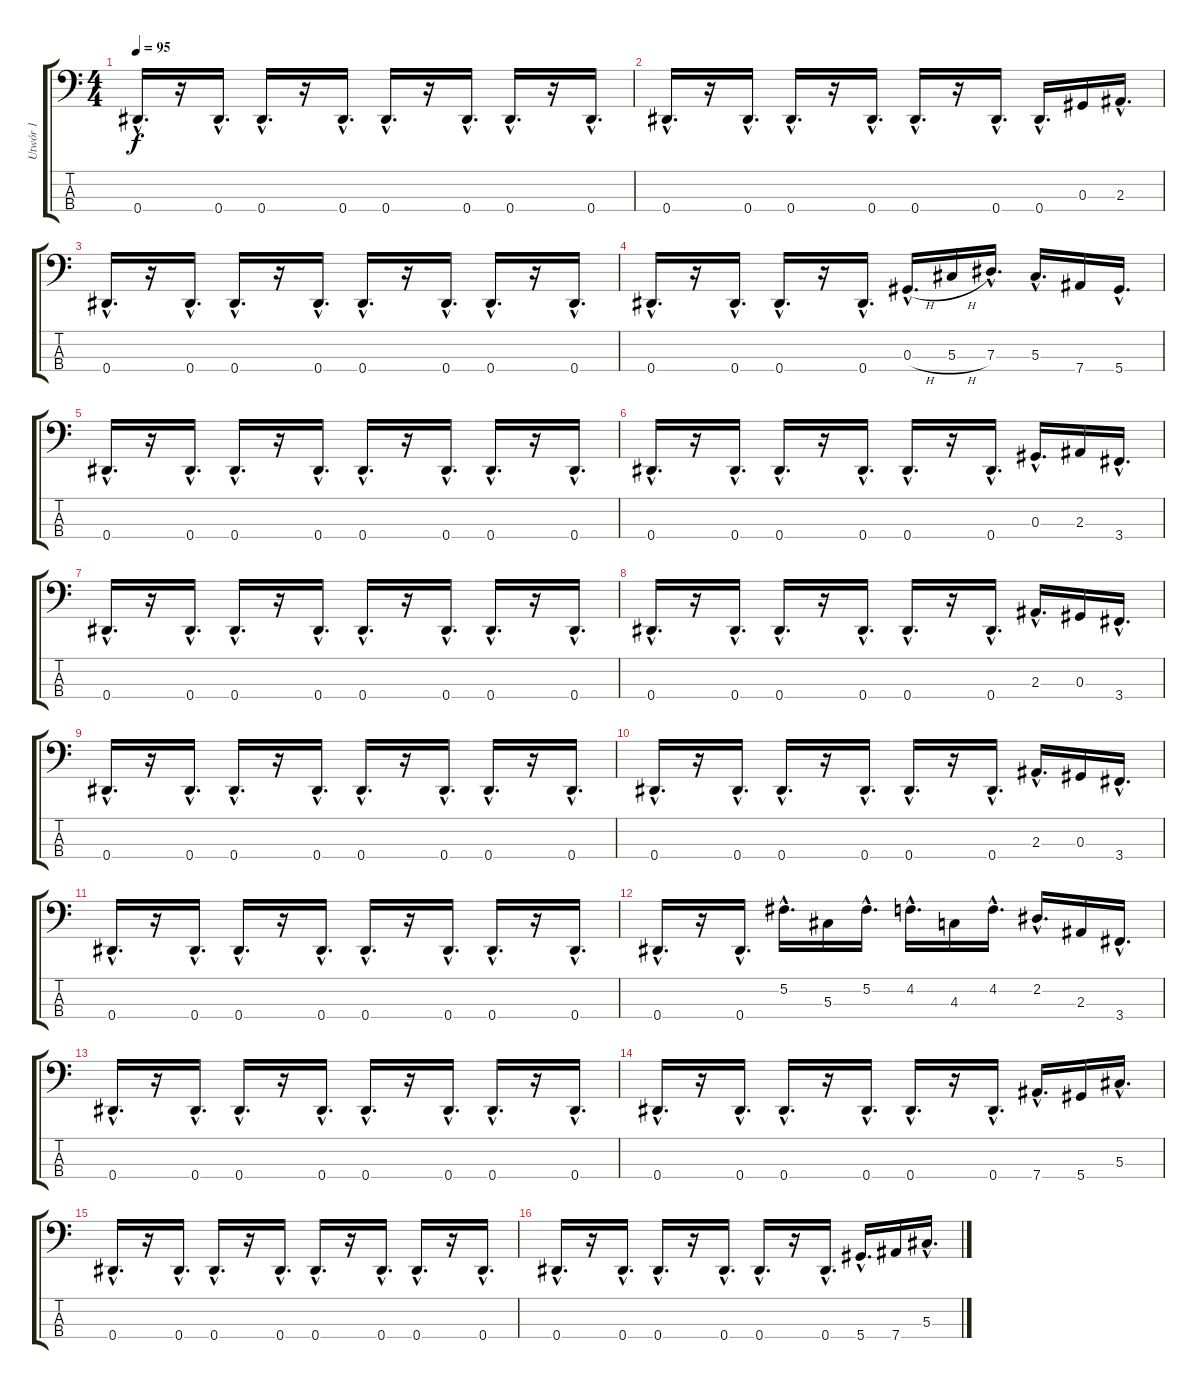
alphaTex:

\track ("Utwór 1" "Utwór 1") {instrument electricbassfinger}
\staff {score tabs}
\tuning (Gb2 Db2 Ab1 Eb1) {hide}
\ts (4 4)
\tempo 95
\clef f4
\ks c
0.4{hac}.16{d dy f} r.16 0.4{hac}.16{d} 0.4{hac}.16{d} r.16 0.4{hac}.16{d} 0.4{hac}.16{d} r.16 0.4{hac}.16{d} 0.4{hac}.16{d} r.16 0.4{hac}.16{d} |
0.4{hac}.16{d} r.16 0.4{hac}.16{d} 0.4{hac}.16{d} r.16 0.4{hac}.16{d} 0.4{hac}.16{d} r.16 0.4{hac}.16{d} 0.4{hac}.16{d} 0.3.16 2.3{hac}.16{d} |
0.4{hac}.16{d} r.16 0.4{hac}.16{d} 0.4{hac}.16{d} r.16 0.4{hac}.16{d} 0.4{hac}.16{d} r.16 0.4{hac}.16{d} 0.4{hac}.16{d} r.16 0.4{hac}.16{d} |
0.4{hac}.16{d} r.16 0.4{hac}.16{d} 0.4{hac}.16{d} r.16 0.4{hac}.16{d} 0.3{h hac}.16{d} 5.3{h}.16 7.3{hac}.16{d} 5.3{hac}.16{d} 7.4.16 5.4{hac}.16{d} |
0.4{hac}.16{d} r.16 0.4{hac}.16{d} 0.4{hac}.16{d} r.16 0.4{hac}.16{d} 0.4{hac}.16{d} r.16 0.4{hac}.16{d} 0.4{hac}.16{d} r.16 0.4{hac}.16{d} |
0.4{hac}.16{d} r.16 0.4{hac}.16{d} 0.4{hac}.16{d} r.16 0.4{hac}.16{d} 0.4{hac}.16{d} r.16 0.4{hac}.16{d} 0.3{hac}.16{d} 2.3.16 3.4{hac}.16{d} |
0.4{hac}.16{d} r.16 0.4{hac}.16{d} 0.4{hac}.16{d} r.16 0.4{hac}.16{d} 0.4{hac}.16{d} r.16 0.4{hac}.16{d} 0.4{hac}.16{d} r.16 0.4{hac}.16{d} |
0.4{hac}.16{d} r.16 0.4{hac}.16{d} 0.4{hac}.16{d} r.16 0.4{hac}.16{d} 0.4{hac}.16{d} r.16 0.4{hac}.16{d} 2.3{hac}.16{d} 0.3.16 3.4{hac}.16{d} |
0.4{hac}.16{d} r.16 0.4{hac}.16{d} 0.4{hac}.16{d} r.16 0.4{hac}.16{d} 0.4{hac}.16{d} r.16 0.4{hac}.16{d} 0.4{hac}.16{d} r.16 0.4{hac}.16{d} |
0.4{hac}.16{d} r.16 0.4{hac}.16{d} 0.4{hac}.16{d} r.16 0.4{hac}.16{d} 0.4{hac}.16{d} r.16 0.4{hac}.16{d} 2.3{hac}.16{d} 0.3.16 3.4{hac}.16{d} |
0.4{hac}.16{d} r.16 0.4{hac}.16{d} 0.4{hac}.16{d} r.16 0.4{hac}.16{d} 0.4{hac}.16{d} r.16 0.4{hac}.16{d} 0.4{hac}.16{d} r.16 0.4{hac}.16{d} |
0.4{hac}.16{d} r.16 0.4{hac}.16{d} 5.2{hac}.16{d} 5.3.16 5.2{hac}.16{d} 4.2{hac}.16{d} 4.3.16 4.2{hac}.16{d} 2.2{hac}.16{d} 2.3.16 3.4{hac}.16{d} |
0.4{hac}.16{d volume 15} r.16 0.4{hac}.16{d} 0.4{hac}.16{d} r.16 0.4{hac}.16{d} 0.4{hac}.16{d volume 14} r.16 0.4{hac}.16{d} 0.4{hac}.16{d} r.16 0.4{hac}.16{d} |
0.4{hac}.16{d volume 13} r.16 0.4{hac}.16{d} 0.4{hac}.16{d} r.16 0.4{hac}.16{d} 0.4{hac}.16{d volume 12} r.16 0.4{hac}.16{d} 7.4{hac}.16{d} 5.4.16 5.3{hac}.16{d} |
0.4{hac}.16{d volume 11} r.16 0.4{hac}.16{d} 0.4{hac}.16{d} r.16 0.4{hac}.16{d} 0.4{hac}.16{d volume 10} r.16 0.4{hac}.16{d} 0.4{hac}.16{d} r.16 0.4{hac}.16{d} |
0.4{hac}.16{d volume 9} r.16 0.4{hac}.16{d} 0.4{hac}.16{d} r.16 0.4{hac}.16{d} 0.4{hac}.16{d volume 8} r.16 0.4{hac}.16{d} 5.4{hac}.16{d} 7.4.16 5.3{hac}.16{d}
